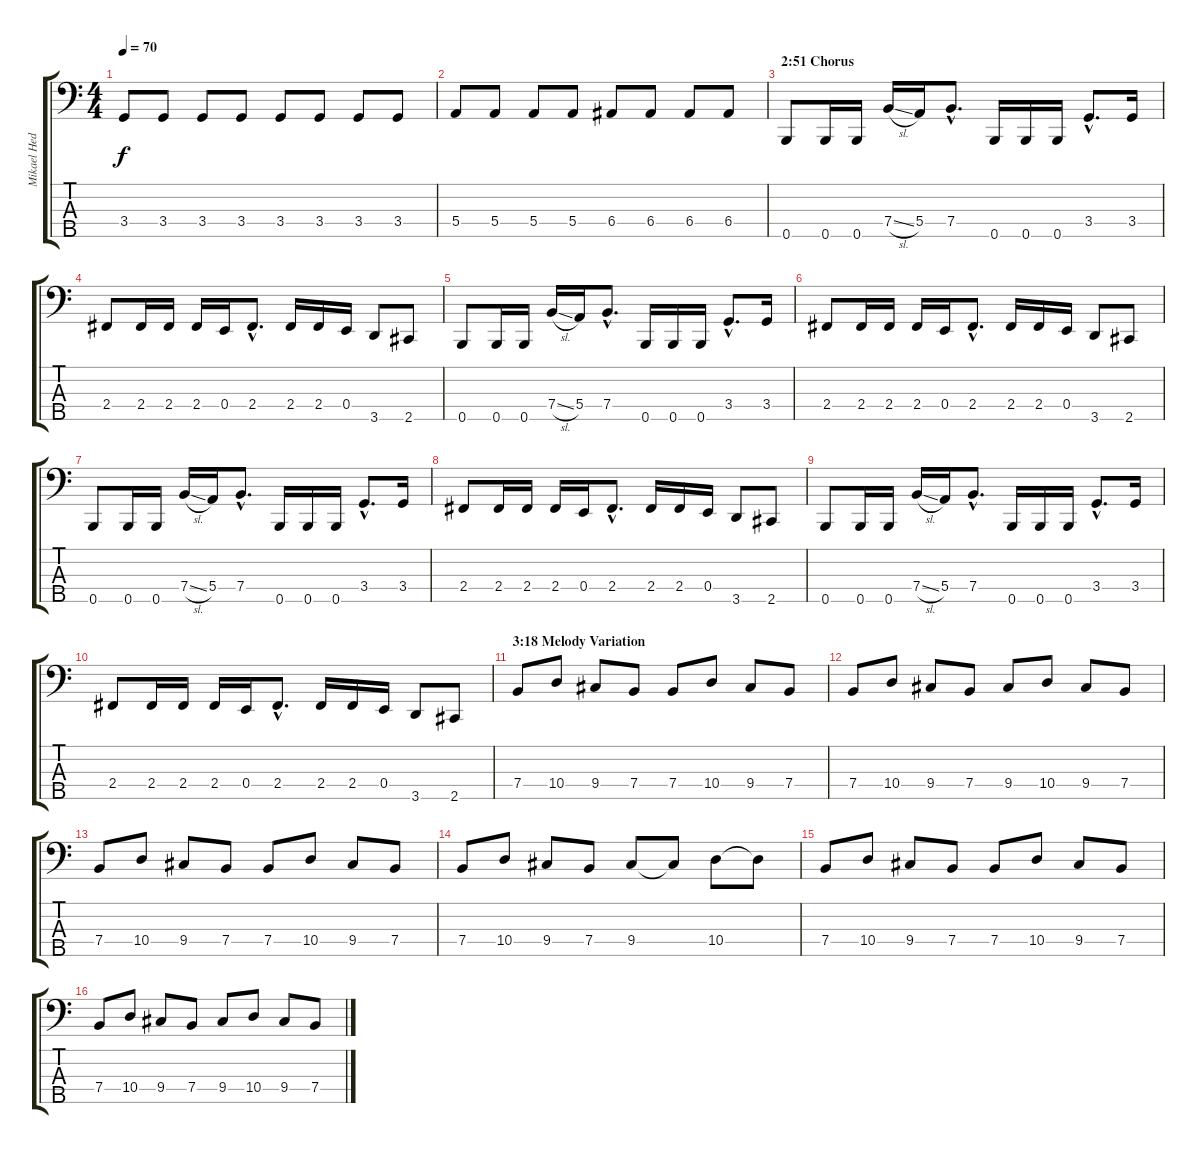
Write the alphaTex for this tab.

\track ("Mikael Hedlund (Bass Guitar)" "Mikael Hed") {instrument electricbasspick}
\staff {score tabs}
\tuning (G2 D2 A1 E1 B0) {hide}
\ts (4 4)
\tempo 70
\clef f4
\ks c
3.4.8{dy f} 3.4.8 3.4.8 3.4.8 3.4.8 3.4.8 3.4.8 3.4.8 |
5.4.8 5.4.8 5.4.8 5.4.8 6.4.8 6.4.8 6.4.8 6.4.8 |
\section ("" "2:51 Chorus")
0.5.8 0.5.16 0.5.16 7.4{sl}.16 5.4.16 7.4{hac}.8{d} 0.5.16 0.5.16 0.5.16 3.4{hac}.8{d} 3.4.16 |
2.4.8 2.4.16 2.4.16 2.4.16 0.4.16 2.4{hac}.8{d} 2.4.16 2.4.16 0.4.16 3.5.8 2.5.8 |
0.5.8 0.5.16 0.5.16 7.4{sl}.16 5.4.16 7.4{hac}.8{d} 0.5.16 0.5.16 0.5.16 3.4{hac}.8{d} 3.4.16 |
2.4.8 2.4.16 2.4.16 2.4.16 0.4.16 2.4{hac}.8{d} 2.4.16 2.4.16 0.4.16 3.5.8 2.5.8 |
0.5.8 0.5.16 0.5.16 7.4{sl}.16 5.4.16 7.4{hac}.8{d} 0.5.16 0.5.16 0.5.16 3.4{hac}.8{d} 3.4.16 |
2.4.8 2.4.16 2.4.16 2.4.16 0.4.16 2.4{hac}.8{d} 2.4.16 2.4.16 0.4.16 3.5.8 2.5.8 |
0.5.8 0.5.16 0.5.16 7.4{sl}.16 5.4.16 7.4{hac}.8{d} 0.5.16 0.5.16 0.5.16 3.4{hac}.8{d} 3.4.16 |
2.4.8 2.4.16 2.4.16 2.4.16 0.4.16 2.4{hac}.8{d} 2.4.16 2.4.16 0.4.16 3.5.8 2.5.8 |
\section ("" "3:18 Melody Variation")
7.4.8 10.4.8 9.4.8 7.4.8 7.4.8 10.4.8 9.4.8 7.4.8 |
7.4.8 10.4.8 9.4.8 7.4.8 9.4.8 10.4.8 9.4.8 7.4.8 |
7.4.8 10.4.8 9.4.8 7.4.8 7.4.8 10.4.8 9.4.8 7.4.8 |
7.4.8 10.4.8 9.4.8 7.4.8 9.4.8 9.4{t}.8 10.4.8 10.4{t}.8 |
7.4.8 10.4.8 9.4.8 7.4.8 7.4.8 10.4.8 9.4.8 7.4.8 |
7.4.8 10.4.8 9.4.8 7.4.8 9.4.8 10.4.8 9.4.8 7.4.8
